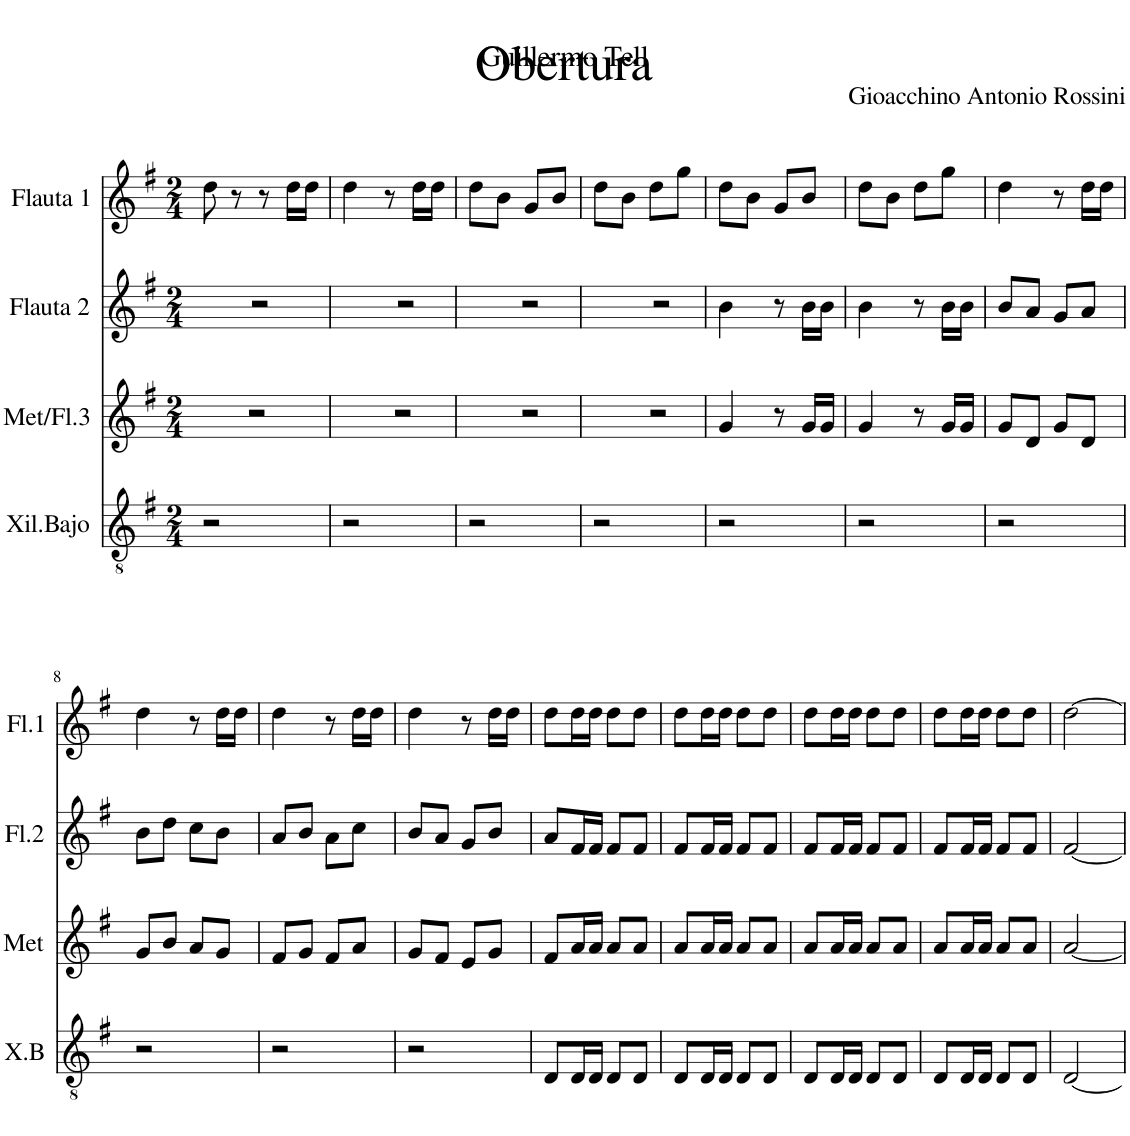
**kern	**kern	**kern	**kern
*part4	*part3	*part2	*part1
*staff4	*staff3	*staff2	*staff1
*I"Xil.Bajo	*I"Met/Fl.3	*I"Flauta 2	*I"Flauta 1
*I'X.B	*I'Met	*I'Fl.2	*I'Fl.1
*clefGv2	*clefG2	*clefG2	*clefG2
*k[f#]	*k[f#]	*k[f#]	*k[f#]
*M2/4	*M2/4	*M2/4	*M2/4
=1	=1	=1	=1
2r	2r	2r	8dd\
.	.	.	8r
.	.	.	8r
.	.	.	16dd\LL
.	.	.	16dd\JJ
=2	=2	=2	=2
2r	2r	2r	4dd\
.	.	.	8r
.	.	.	16dd\LL
.	.	.	16dd\JJ
=3	=3	=3	=3
2r	2r	2r	8dd\L
.	.	.	8b\J
.	.	.	8g/L
.	.	.	8b/J
=4	=4	=4	=4
2r	2r	2r	8dd\L
.	.	.	8b\J
.	.	.	8dd\L
.	.	.	8gg\J
=5	=5	=5	=5
2r	4g/	4b\	8dd\L
.	.	.	8b\J
.	8r	8r	8g/L
.	16g/LL	16b\LL	8b/J
.	16g/JJ	16b\JJ	.
=6	=6	=6	=6
2r	4g/	4b\	8dd\L
.	.	.	8b\J
.	8r	8r	8dd\L
.	16g/LL	16b\LL	8gg\J
.	16g/JJ	16b\JJ	.
=7	=7	=7	=7
2r	8g/L	8b/L	4dd\
.	8d/J	8a/J	.
.	8g/L	8g/L	8r
.	8d/J	8a/J	16dd\LL
.	.	.	16dd\JJ
!!LO:LB:g=z
=8	=8	=8	=8
2r	8g/L	8b\L	4dd\
.	8b/J	8dd\J	.
.	8a/L	8cc\L	8r
.	8g/J	8b\J	16dd\LL
.	.	.	16dd\JJ
=9	=9	=9	=9
2r	8f#/L	8a/L	4dd\
.	8g/J	8b/J	.
.	8f#/L	8a\L	8r
.	8a/J	8cc\J	16dd\LL
.	.	.	16dd\JJ
=10	=10	=10	=10
2r	8g/L	8b/L	4dd\
.	8f#/J	8a/J	.
.	8e/L	8g/L	8r
.	8g/J	8b/J	16dd\LL
.	.	.	16dd\JJ
=11	=11	=11	=11
8D/L	8f#/L	8a/L	8dd\L
16D/L	16a/L	16f#/L	16dd\L
16D/JJ	16a/JJ	16f#/JJ	16dd\JJ
8D/L	8a/L	8f#/L	8dd\L
8D/J	8a/J	8f#/J	8dd\J
=12	=12	=12	=12
8D/L	8a/L	8f#/L	8dd\L
16D/L	16a/L	16f#/L	16dd\L
16D/JJ	16a/JJ	16f#/JJ	16dd\JJ
8D/L	8a/L	8f#/L	8dd\L
8D/J	8a/J	8f#/J	8dd\J
=13	=13	=13	=13
8D/L	8a/L	8f#/L	8dd\L
16D/L	16a/L	16f#/L	16dd\L
16D/JJ	16a/JJ	16f#/JJ	16dd\JJ
8D/L	8a/L	8f#/L	8dd\L
8D/J	8a/J	8f#/J	8dd\J
=14	=14	=14	=14
8D/L	8a/L	8f#/L	8dd\L
16D/L	16a/L	16f#/L	16dd\L
16D/JJ	16a/JJ	16f#/JJ	16dd\JJ
8D/L	8a/L	8f#/L	8dd\L
8D/J	8a/J	8f#/J	8dd\J
=15	=15	=15	=15
[2D/	[2a/	[2f#/	[2dd\
=	=	=	=
*-	*-	*-	*-
